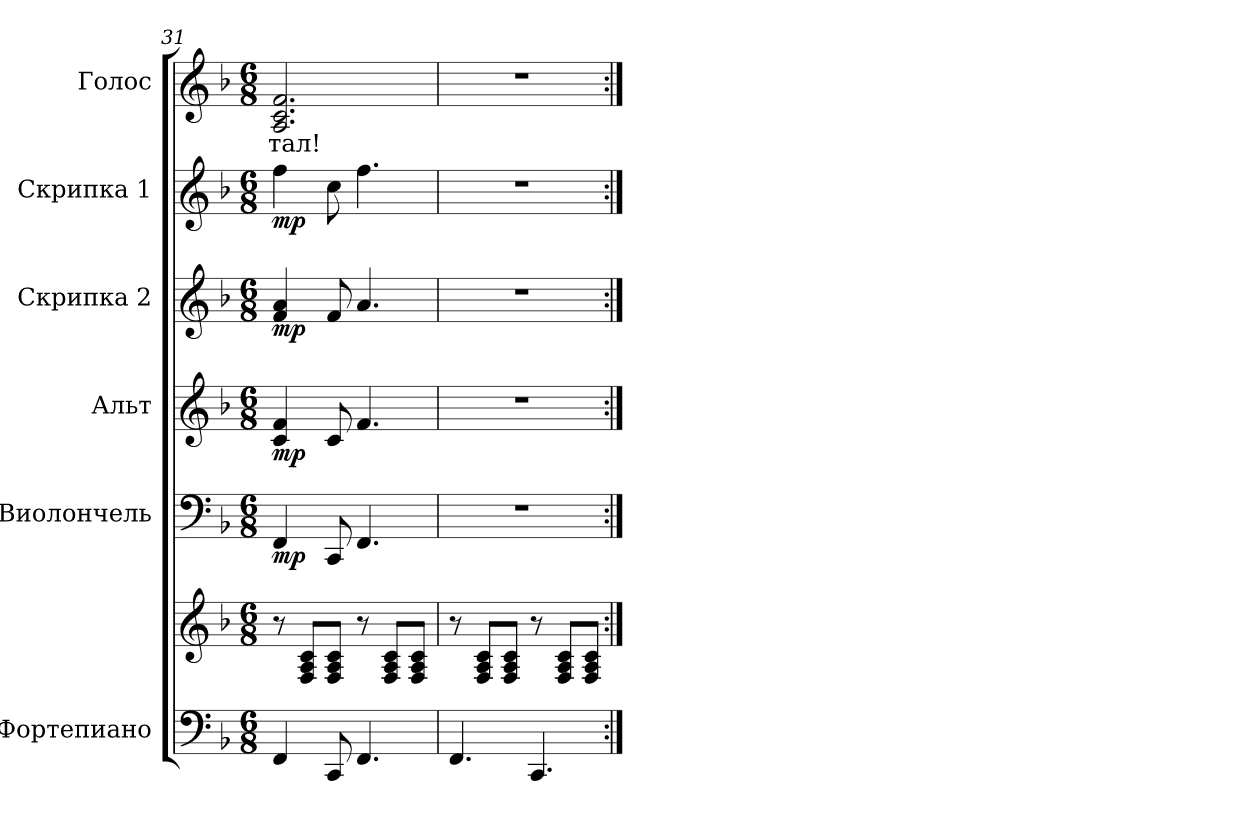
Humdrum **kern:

**kern	**kern	**kern	**dynam	**kern	**dynam	**kern	**dynam	**kern	**dynam	**kern	**text
*part6	*part6	*part5	*part5	*part4	*part4	*part3	*part3	*part2	*part2	*part1	*part1
*staff7	*staff6	*staff5	*staff5	*staff4	*staff4	*staff3	*staff3	*staff2	*staff2	*staff1	*staff1
*I"Фортепиано	*	*I"Виолончель	*	*I"Альт	*	*I"Скрипка 2	*	*I"Скрипка 1	*	*I"Голос	*
*clefF4	*clefG2	*clefF4	*	*clefG2	*	*clefG2	*	*clefG2	*	*clefG2	*
*k[b-]	*k[b-]	*k[b-]	*	*k[b-]	*	*k[b-]	*	*k[b-]	*	*k[b-]	*
*F:	*F:	*F:	*	*F:	*	*F:	*	*F:	*	*F:	*
*M6/8	*M6/8	*M6/8	*	*M6/8	*	*M6/8	*	*M6/8	*	*M6/8	*
=31	=31	=31	=31	=31	=31	=31	=31	=31	=31	=31	=31
!	!	!	!	!	!	!	!	!	!	!	!LO:LY:b:color=#000000
4FFi/	8r	4FFi/	mp	4ci/ 4fi	mp	4fi/ 4ai	mp	4ffi\	mp	2.Ai/ 2.ci 2.fi	-тал!
.	8Fi/ 8Ai 8ciL	.	.	.	.	.	.	.	.	.	.
8CCi/	8Fi/ 8Ai 8ciJ	8CCi/	.	8ci/	.	8fi/	.	8cci\	.	.	.
4.FFi/	8r	4.FFi/	.	4.fi/	.	4.ai/	.	4.ffi\	.	.	.
.	8Fi/ 8Ai 8ciL	.	.	.	.	.	.	.	.	.	.
.	8Fi/ 8Ai 8ciJ	.	.	.	.	.	.	.	.	.	.
=32	=32	=32	=32	=32	=32	=32	=32	=32	=32	=32	=32
!	!	!LO:N:vis=1	!	!LO:N:vis=1	!	!LO:N:vis=1	!	!LO:N:vis=1	!	!LO:N:vis=1	!
4.FFi/	8r	2.r	.	2.r	.	2.r	.	2.r	.	2.r	.
.	8Fi/ 8Ai 8ciL	.	.	.	.	.	.	.	.	.	.
.	8Fi/ 8Ai 8ciJ	.	.	.	.	.	.	.	.	.	.
4.CCi/	8r	.	.	.	.	.	.	.	.	.	.
.	8Fi/ 8Ai 8ciL	.	.	.	.	.	.	.	.	.	.
.	8Fi/ 8Ai 8ciJ	.	.	.	.	.	.	.	.	.	.
=:|!	=:|!	=:|!	=:|!	=:|!	=:|!	=:|!	=:|!	=:|!	=:|!	=:|!	=:|!
*-	*-	*-	*-	*-	*-	*-	*-	*-	*-	*-	*-
